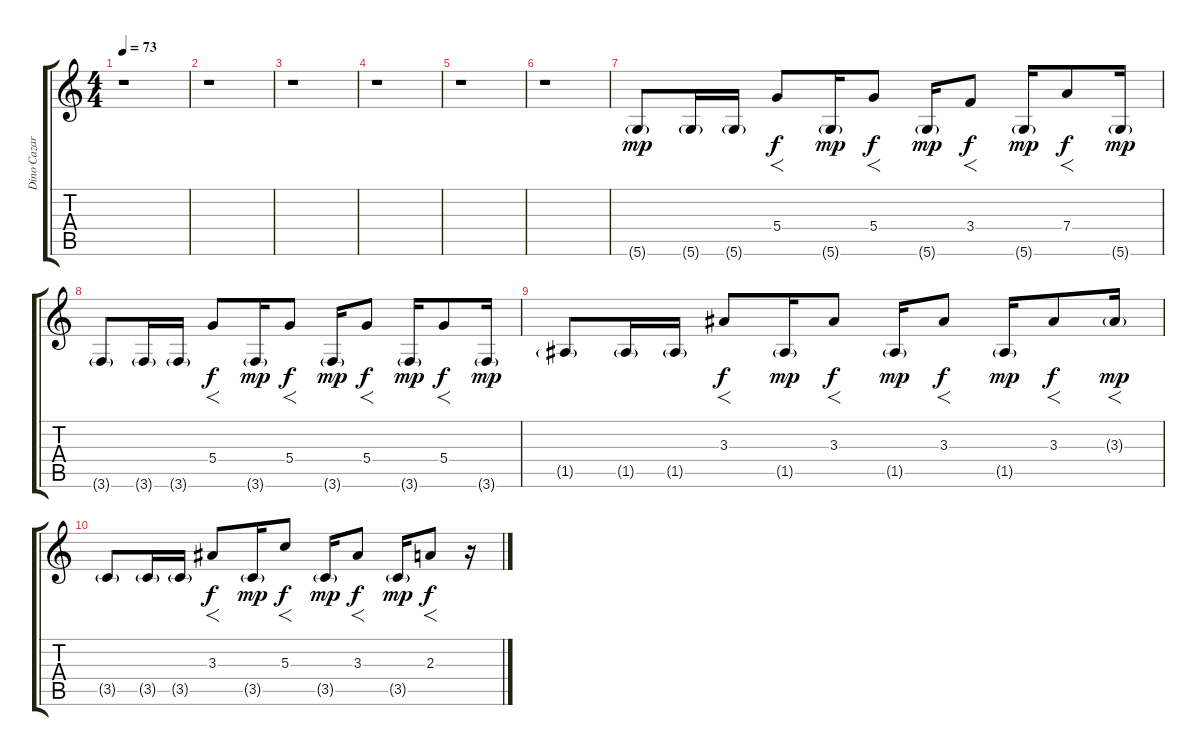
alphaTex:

\track ("Dino Cazares" "Dino Cazar") {instrument electricguitarclean}
\staff {score tabs}
\tuning (E4 B3 G3 D3 A2 D2) {hide}
\ts (4 4)
\tempo 73
\clef g2
\ks c
r.1{dy f} |
r.1 |
r.1 |
r.1 |
r.1 |
r.1 |
5.6{g}.8{dy mp volume 12 instrument overdrivenguitar} 5.6{g}.16 5.6{g}.16 5.4.8{f dy f} 5.6{g}.16{dy mp} 5.4.8{f dy f} 5.6{g}.16{dy mp} 3.4.8{f dy f} 5.6{g}.16{dy mp} 7.4.8{f dy f} 5.6{g}.16{dy mp} |
3.6{g}.8 3.6{g}.16 3.6{g}.16 5.4.8{f dy f} 3.6{g}.16{dy mp} 5.4.8{f dy f} 3.6{g}.16{dy mp} 5.4.8{f dy f} 3.6{g}.16{dy mp} 5.4.8{f dy f} 3.6{g}.16{dy mp} |
1.5{g}.8 1.5{g}.16 1.5{g}.16 3.3.8{f dy f} 1.5{g}.16{dy mp} 3.3.8{f dy f} 1.5{g}.16{dy mp} 3.3.8{f dy f} 1.5{g}.16{dy mp} 3.3.8{f dy f} 3.3{g}.16{f dy mp} |
3.5{g}.8 3.5{g}.16 3.5{g}.16 3.3.8{f dy f} 3.5{g}.16{dy mp} 5.3.8{f dy f} 3.5{g}.16{dy mp} 3.3.8{f dy f} 3.5{g}.16{dy mp} 2.3.8{f dy f} r.16
